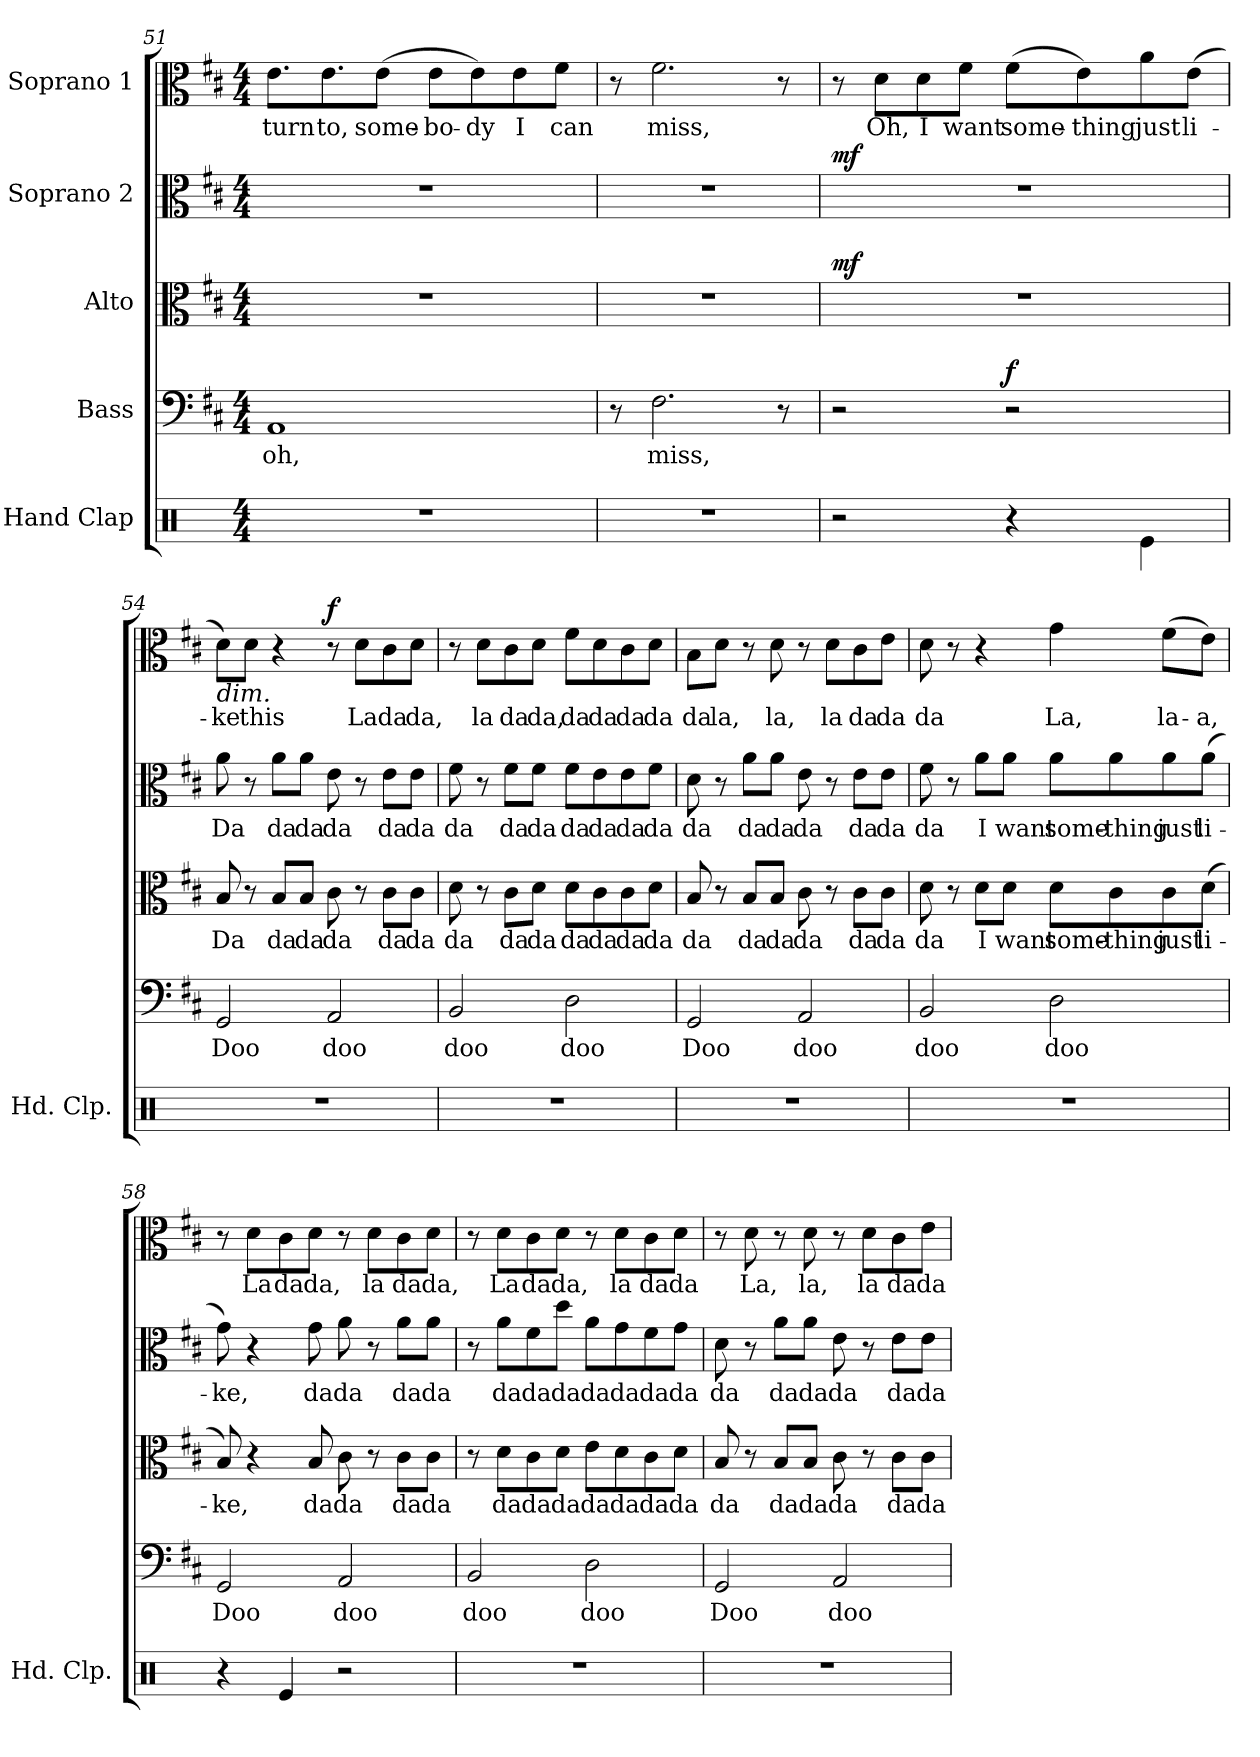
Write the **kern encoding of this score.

**kern	**kern	**text	**dynam	**kern	**text	**dynam	**kern	**text	**dynam	**kern	**text	**dynam
*part5	*part4	*part4	*part4	*part3	*part3	*part3	*part2	*part2	*part2	*part1	*part1	*part1
*staff5	*staff4	*staff4	*staff4	*staff3	*staff3	*staff3	*staff2	*staff2	*staff2	*staff1	*staff1	*staff1
*I"Hand Clap	*I"Bass	*	*	*I"Alto	*	*	*I"Soprano 2	*	*	*I"Soprano 1	*	*
*I'Hd. Clp.	*	*	*	*	*	*	*	*	*	*	*	*
*clefX	*clefF4	*	*	*clefC3	*	*	*clefC3	*	*	*clefC3	*	*
*k[]	*k[f#c#]	*	*	*k[f#c#]	*	*	*k[f#c#]	*	*	*k[f#c#]	*	*
*M4/4	*M4/4	*	*	*M4/4	*	*	*M4/4	*	*	*M4/4	*	*
=51	=51	=51	=51	=51	=51	=51	=51	=51	=51	=51	=51	=51
!	!	!LO:LY:b	!	!	!	!	!	!	!	!	!LO:LY:b	!
1r	1AA	oh,	.	1r	.	.	1r	.	.	8.e\L	turn	.
!	!	!	!	!	!	!	!	!	!	!	!LO:LY:b	!
.	.	.	.	.	.	.	.	.	.	8.e\	to,	.
!	!	!	!	!	!	!	!	!	!	!	!LO:LY:b	!
.	.	.	.	.	.	.	.	.	.	(>8e\J	some-	.
!	!	!	!	!	!	!	!	!	!	!	!LO:LY:b	!
.	.	.	.	.	.	.	.	.	.	8e\L	-bo-	.
!	!	!	!	!	!	!	!	!	!	!	!LO:LY:b	!
.	.	.	.	.	.	.	.	.	.	8e\)	-dy	.
!	!	!	!	!	!	!	!	!	!	!	!LO:LY:b	!
.	.	.	.	.	.	.	.	.	.	8e\	I	.
!	!	!	!	!	!	!	!	!	!	!	!LO:LY:b	!
.	.	.	.	.	.	.	.	.	.	8f#\J	can	.
=52	=52	=52	=52	=52	=52	=52	=52	=52	=52	=52	=52	=52
1r	8r	.	.	1r	.	.	1r	.	.	8r	.	.
!	!	!LO:LY:b	!	!	!	!	!	!	!	!	!LO:LY:b	!
.	2.F#\	miss,	.	.	.	.	.	.	.	2.f#\	miss,	.
.	8r	.	.	.	.	.	.	.	.	8r	.	.
!!LO:PB:g=z
=53	=53	=53	=53	=53	=53	=53	=53	=53	=53	=53	=53	=53
!	!	!	!	!	!	!LO:DY:b	!	!	!LO:DY:b	!	!	!
2r	2r	.	.	1r	.	mf	1r	.	mf	8r	.	.
!	!	!	!	!	!	!	!	!	!	!	!LO:LY:b	!
.	.	.	.	.	.	.	.	.	.	8d\L	Oh,	.
!	!	!	!	!	!	!	!	!	!	!	!LO:LY:b	!
.	.	.	.	.	.	.	.	.	.	8d\	I	.
!	!	!	!	!	!	!	!	!	!	!	!LO:LY:b	!
.	.	.	.	.	.	.	.	.	.	8f#\J	want	.
!	!	!	!LO:DY:b	!	!	!	!	!	!	!	!LO:LY:b	!
4r	2r	.	f	.	.	.	.	.	.	(>8f#\L	some-	.
!	!	!	!	!	!	!	!	!	!	!	!LO:LY:b	!
.	.	.	.	.	.	.	.	.	.	8e\)	-thing	.
!	!	!	!	!	!	!	!	!	!	!	!LO:LY:b	!
4Re\	.	.	.	.	.	.	.	.	.	8a\	just	.
!	!	!	!	!	!	!	!	!	!	!	!LO:LY:b	!
.	.	.	.	.	.	.	.	.	.	(>8e\J	li-	.
=54	=54	=54	=54	=54	=54	=54	=54	=54	=54	=54	=54	=54
!	!	!	!	!	!	!	!	!	!	!LO:TX:b:i:t=dim.	!	!
!	!	!LO:LY:b	!	!	!LO:LY:b	!	!	!LO:LY:b	!	!	!LO:LY:b	!
1r	2GG/	Doo	.	8B/	Da	.	8a\	Da	.	8d\L)	-ke	.
!	!	!	!	!	!	!	!	!	!	!	!LO:LY:b	!
.	.	.	.	8r	.	.	8r	.	.	8d\J	this	.
!	!	!	!	!	!LO:LY:b	!	!	!LO:LY:b	!	!	!	!
.	.	.	.	8B/L	da	.	8a\L	da	.	4r	.	.
!	!	!	!	!	!LO:LY:b	!	!	!LO:LY:b	!	!	!	!
.	.	.	.	8B/J	da	.	8a\J	da	.	.	.	.
!	!	!LO:LY:b	!	!	!LO:LY:b	!	!	!LO:LY:b	!	!	!	!LO:DY:b
.	2AA/	doo	.	8c#\	da	.	8e\	da	.	8r	.	f
!	!	!	!	!	!	!	!	!	!	!	!LO:LY:b	!
.	.	.	.	8r	.	.	8r	.	.	8d\L	La	.
!	!	!	!	!	!LO:LY:b	!	!	!LO:LY:b	!	!	!LO:LY:b	!
.	.	.	.	8c#\L	da	.	8e\L	da	.	8c#\	da	.
!	!	!	!	!	!LO:LY:b	!	!	!LO:LY:b	!	!	!LO:LY:b	!
.	.	.	.	8c#\J	da	.	8e\J	da	.	8d\J	da,	.
=55	=55	=55	=55	=55	=55	=55	=55	=55	=55	=55	=55	=55
!	!	!LO:LY:b	!	!	!LO:LY:b	!	!	!LO:LY:b	!	!	!	!
1r	2BB/	doo	.	8d\	da	.	8f#\	da	.	8r	.	.
!	!	!	!	!	!	!	!	!	!	!	!LO:LY:b	!
.	.	.	.	8r	.	.	8r	.	.	8d\L	la	.
!	!	!	!	!	!LO:LY:b	!	!	!LO:LY:b	!	!	!LO:LY:b	!
.	.	.	.	8c#\L	da	.	8f#\L	da	.	8c#\	da	.
!	!	!	!	!	!LO:LY:b	!	!	!LO:LY:b	!	!	!LO:LY:b	!
.	.	.	.	8d\J	da	.	8f#\J	da	.	8d\J	da,	.
!	!	!LO:LY:b	!	!	!LO:LY:b	!	!	!LO:LY:b	!	!	!LO:LY:b	!
.	2D\	doo	.	8d\L	da	.	8f#\L	da	.	8f#\L	da	.
!	!	!	!	!	!LO:LY:b	!	!	!LO:LY:b	!	!	!LO:LY:b	!
.	.	.	.	8c#\	da	.	8e\	da	.	8d\	da	.
!	!	!	!	!	!LO:LY:b	!	!	!LO:LY:b	!	!	!LO:LY:b	!
.	.	.	.	8c#\	da	.	8e\	da	.	8c#\	da	.
!	!	!	!	!	!LO:LY:b	!	!	!LO:LY:b	!	!	!LO:LY:b	!
.	.	.	.	8d\J	da	.	8f#\J	da	.	8d\J	da	.
!!LO:LB:g=z
=56	=56	=56	=56	=56	=56	=56	=56	=56	=56	=56	=56	=56
!	!	!LO:LY:b	!	!	!LO:LY:b	!	!	!LO:LY:b	!	!	!LO:LY:b	!
1r	2GG/	Doo	.	8B/	da	.	8d\	da	.	8B\L	da	.
!	!	!	!	!	!	!	!	!	!	!	!LO:LY:b	!
.	.	.	.	8r	.	.	8r	.	.	8d\J	la,	.
!	!	!	!	!	!LO:LY:b	!	!	!LO:LY:b	!	!	!	!
.	.	.	.	8B/L	da	.	8a\L	da	.	8r	.	.
!	!	!	!	!	!LO:LY:b	!	!	!LO:LY:b	!	!	!LO:LY:b	!
.	.	.	.	8B/J	da	.	8a\J	da	.	8d\	la,	.
!	!	!LO:LY:b	!	!	!LO:LY:b	!	!	!LO:LY:b	!	!	!	!
.	2AA/	doo	.	8c#\	da	.	8e\	da	.	8r	.	.
!	!	!	!	!	!	!	!	!	!	!	!LO:LY:b	!
.	.	.	.	8r	.	.	8r	.	.	8d\L	la	.
!	!	!	!	!	!LO:LY:b	!	!	!LO:LY:b	!	!	!LO:LY:b	!
.	.	.	.	8c#\L	da	.	8e\L	da	.	8c#\	da	.
!	!	!	!	!	!LO:LY:b	!	!	!LO:LY:b	!	!	!LO:LY:b	!
.	.	.	.	8c#\J	da	.	8e\J	da	.	8e\J	da	.
=57	=57	=57	=57	=57	=57	=57	=57	=57	=57	=57	=57	=57
!	!	!LO:LY:b	!	!	!LO:LY:b	!	!	!LO:LY:b	!	!	!LO:LY:b	!
1r	2BB/	doo	.	8d\	da	.	8f#\	da	.	8d\	da	.
.	.	.	.	8r	.	.	8r	.	.	8r	.	.
!	!	!	!	!	!LO:LY:b	!	!	!LO:LY:b	!	!	!	!
.	.	.	.	8d\L	I	.	8a\L	I	.	4r	.	.
!	!	!	!	!	!LO:LY:b	!	!	!LO:LY:b	!	!	!	!
.	.	.	.	8d\J	want	.	8a\J	want	.	.	.	.
!	!	!LO:LY:b	!	!	!LO:LY:b	!	!	!LO:LY:b	!	!	!LO:LY:b	!
.	2D\	doo	.	8d\L	some-	.	8a\L	some-	.	4g\	La,	.
!	!	!	!	!	!LO:LY:b	!	!	!LO:LY:b	!	!	!	!
.	.	.	.	8c#\	-thing	.	8a\	-thing	.	.	.	.
!	!	!	!	!	!LO:LY:b	!	!	!LO:LY:b	!	!	!LO:LY:b	!
.	.	.	.	8c#\	just	.	8a\	just	.	(>8f#\L	la-	.
!	!	!	!	!	!LO:LY:b	!	!	!LO:LY:b	!	!	!LO:LY:b	!
.	.	.	.	(>8d\J	li-	.	(>8a\J	li-	.	8e\J)	-a,	.
=58	=58	=58	=58	=58	=58	=58	=58	=58	=58	=58	=58	=58
!	!	!LO:LY:b	!	!	!LO:LY:b	!	!	!LO:LY:b	!	!	!	!
4r	2GG/	Doo	.	8B/)	-ke,	.	8g\)	-ke,	.	8r	.	.
!	!	!	!	!	!	!	!	!	!	!	!LO:LY:b	!
.	.	.	.	4r	.	.	4r	.	.	8d\L	La	.
!	!	!	!	!	!	!	!	!	!	!	!LO:LY:b	!
4Re/	.	.	.	.	.	.	.	.	.	8c#\	da	.
!	!	!	!	!	!LO:LY:b	!	!	!LO:LY:b	!	!	!LO:LY:b	!
.	.	.	.	8B/	da	.	8g\	da	.	8d\J	da,	.
!	!	!LO:LY:b	!	!	!LO:LY:b	!	!	!LO:LY:b	!	!	!	!
2r	2AA/	doo	.	8c#\	da	.	8a\	da	.	8r	.	.
!	!	!	!	!	!	!	!	!	!	!	!LO:LY:b	!
.	.	.	.	8r	.	.	8r	.	.	8d\L	la	.
!	!	!	!	!	!LO:LY:b	!	!	!LO:LY:b	!	!	!LO:LY:b	!
.	.	.	.	8c#\L	da	.	8a\L	da	.	8c#\	da	.
!	!	!	!	!	!LO:LY:b	!	!	!LO:LY:b	!	!	!LO:LY:b	!
.	.	.	.	8c#\J	da	.	8a\J	da	.	8d\J	da,	.
!!LO:PB:g=z
=59	=59	=59	=59	=59	=59	=59	=59	=59	=59	=59	=59	=59
!	!	!LO:LY:b	!	!	!	!	!	!	!	!	!	!
1r	2BB/	doo	.	8r	.	.	8r	.	.	8r	.	.
!	!	!	!	!	!LO:LY:b	!	!	!LO:LY:b	!	!	!LO:LY:b	!
.	.	.	.	8d\L	da	.	8a\L	da	.	8d\L	La	.
!	!	!	!	!	!LO:LY:b	!	!	!LO:LY:b	!	!	!LO:LY:b	!
.	.	.	.	8c#\	da	.	8f#\	da	.	8c#\	da	.
!	!	!	!	!	!LO:LY:b	!	!	!LO:LY:b	!	!	!LO:LY:b	!
.	.	.	.	8d\J	da	.	8dd\J	da	.	8d\J	da,	.
!	!	!LO:LY:b	!	!	!LO:LY:b	!	!	!LO:LY:b	!	!	!	!
.	2D\	doo	.	8e\L	da	.	8a\L	da	.	8r	.	.
!	!	!	!	!	!LO:LY:b	!	!	!LO:LY:b	!	!	!LO:LY:b	!
.	.	.	.	8d\	da	.	8g\	da	.	8d\L	la	.
!	!	!	!	!	!LO:LY:b	!	!	!LO:LY:b	!	!	!LO:LY:b	!
.	.	.	.	8c#\	da	.	8f#\	da	.	8c#\	da	.
!	!	!	!	!	!LO:LY:b	!	!	!LO:LY:b	!	!	!LO:LY:b	!
.	.	.	.	8d\J	da	.	8g\J	da	.	8d\J	da	.
=60	=60	=60	=60	=60	=60	=60	=60	=60	=60	=60	=60	=60
!	!	!LO:LY:b	!	!	!LO:LY:b	!	!	!LO:LY:b	!	!	!	!
1r	2GG/	Doo	.	8B/	da	.	8d\	da	.	8r	.	.
!	!	!	!	!	!	!	!	!	!	!	!LO:LY:b	!
.	.	.	.	8r	.	.	8r	.	.	8d\	La,	.
!	!	!	!	!	!LO:LY:b	!	!	!LO:LY:b	!	!	!	!
.	.	.	.	8B/L	da	.	8a\L	da	.	8r	.	.
!	!	!	!	!	!LO:LY:b	!	!	!LO:LY:b	!	!	!LO:LY:b	!
.	.	.	.	8B/J	da	.	8a\J	da	.	8d\	la,	.
!	!	!LO:LY:b	!	!	!LO:LY:b	!	!	!LO:LY:b	!	!	!	!
.	2AA/	doo	.	8c#\	da	.	8e\	da	.	8r	.	.
!	!	!	!	!	!	!	!	!	!	!	!LO:LY:b	!
.	.	.	.	8r	.	.	8r	.	.	8d\L	la	.
!	!	!	!	!	!LO:LY:b	!	!	!LO:LY:b	!	!	!LO:LY:b	!
.	.	.	.	8c#\L	da	.	8e\L	da	.	8c#\	da	.
!	!	!	!	!	!LO:LY:b	!	!	!LO:LY:b	!	!	!LO:LY:b	!
.	.	.	.	8c#\J	da	.	8e\J	da	.	8e\J	da	.
=	=	=	=	=	=	=	=	=	=	=	=	=
*-	*-	*-	*-	*-	*-	*-	*-	*-	*-	*-	*-	*-
